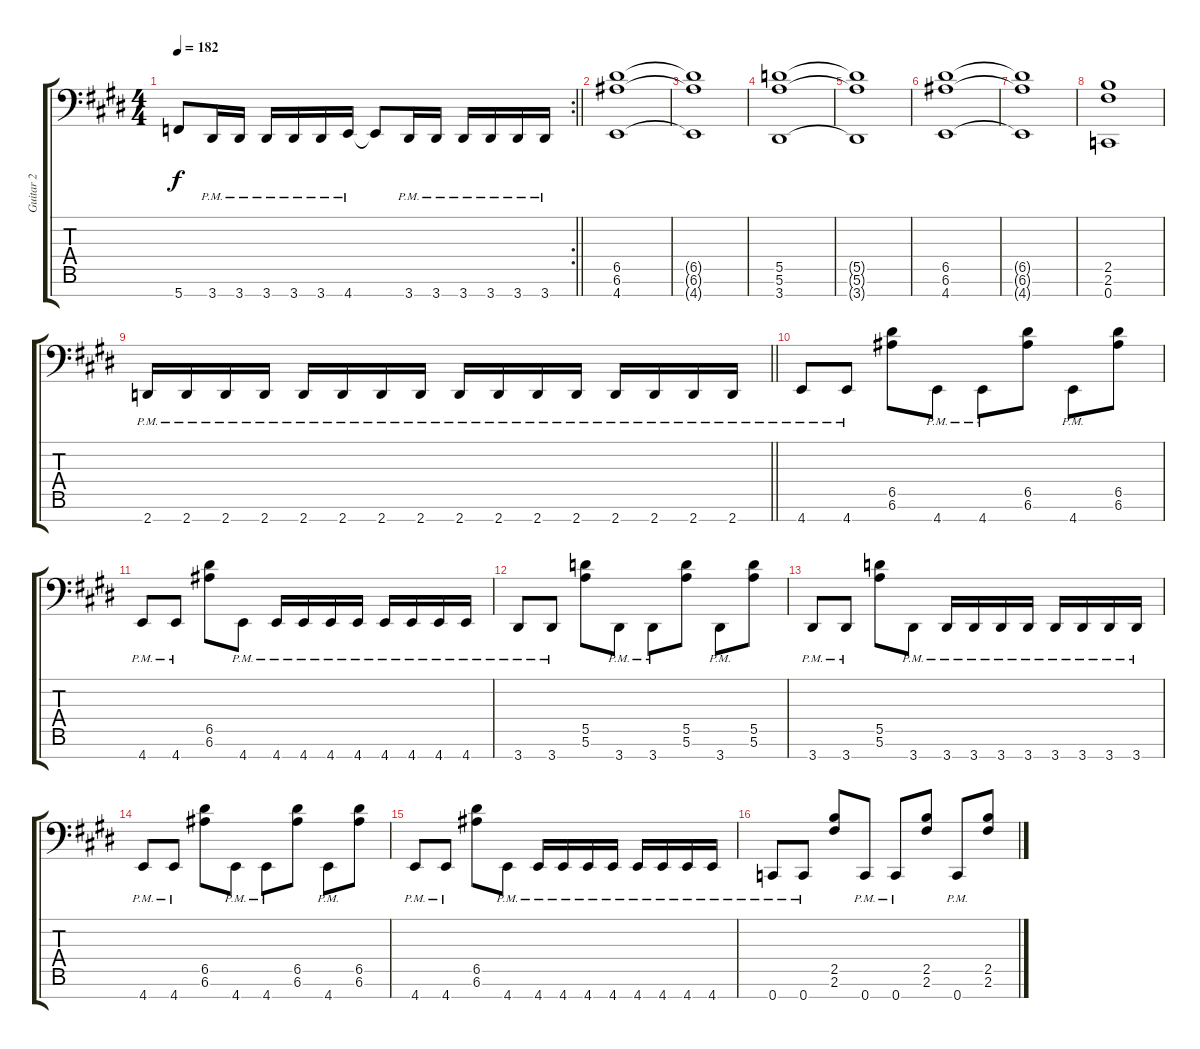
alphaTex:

\track ("Guitar 2" "Guitar 2") {instrument distortionguitar}
\staff {score tabs}
\tuning (E4 B3 G3 D3 A2 E2 C-1) {hide}
\rc 2
\ts (4 4)
\tempo 182
\clef f4
\barLineRight lightlight
\ks c#minor
5.7{t}.8{dy f} 3.7{pm}.16 3.7{pm}.16 3.7{pm}.16 3.7{pm}.16 3.7{pm}.16 4.7{pm}.16 4.7{t}.8 3.7{pm}.16 3.7{pm}.16 3.7{pm}.16 3.7{pm}.16 3.7{pm}.16 3.7{pm}.16 |
(6.5 6.6 4.7).1 |
(6.5{t} 6.6{t} 4.7{t}).1 |
(5.5 5.6 3.7).1 |
(5.5{t} 5.6{t} 3.7{t}).1 |
(6.5 6.6 4.7).1 |
(6.5{t} 6.6{t} 4.7{t}).1 |
(2.5 2.6 0.7).1 |
\barLineRight lightlight
2.7{pm}.16 2.7{pm}.16 2.7{pm}.16 2.7{pm}.16 2.7{pm}.16 2.7{pm}.16 2.7{pm}.16 2.7{pm}.16 2.7{pm}.16 2.7{pm}.16 2.7{pm}.16 2.7{pm}.16 2.7{pm}.16 2.7{pm}.16 2.7{pm}.16 2.7{pm}.16 |
4.7{pm}.8 4.7{pm}.8 (6.5 6.6).8 4.7{pm}.8 4.7{pm}.8 (6.5 6.6).8 4.7{pm}.8 (6.5 6.6).8 |
4.7{pm}.8 4.7{pm}.8 (6.5 6.6).8 4.7{pm}.8 4.7{pm}.16 4.7{pm}.16 4.7{pm}.16 4.7{pm}.16 4.7{pm}.16 4.7{pm}.16 4.7{pm}.16 4.7{pm}.16 |
3.7{pm}.8 3.7{pm}.8 (5.5 5.6).8 3.7{pm}.8 3.7{pm}.8 (5.5 5.6).8 3.7{pm}.8 (5.5 5.6).8 |
3.7{pm}.8 3.7{pm}.8 (5.5 5.6).8 3.7{pm}.8 3.7{pm}.16 3.7{pm}.16 3.7{pm}.16 3.7{pm}.16 3.7{pm}.16 3.7{pm}.16 3.7{pm}.16 3.7{pm}.16 |
4.7{pm}.8 4.7{pm}.8 (6.5 6.6).8 4.7{pm}.8 4.7{pm}.8 (6.5 6.6).8 4.7{pm}.8 (6.5 6.6).8 |
4.7{pm}.8 4.7{pm}.8 (6.5 6.6).8 4.7{pm}.8 4.7{pm}.16 4.7{pm}.16 4.7{pm}.16 4.7{pm}.16 4.7{pm}.16 4.7{pm}.16 4.7{pm}.16 4.7{pm}.16 |
0.7{pm}.8 0.7{pm}.8 (2.5 2.6).8 0.7{pm}.8 0.7{pm}.8 (2.5 2.6).8 0.7{pm}.8 (2.5 2.6).8
